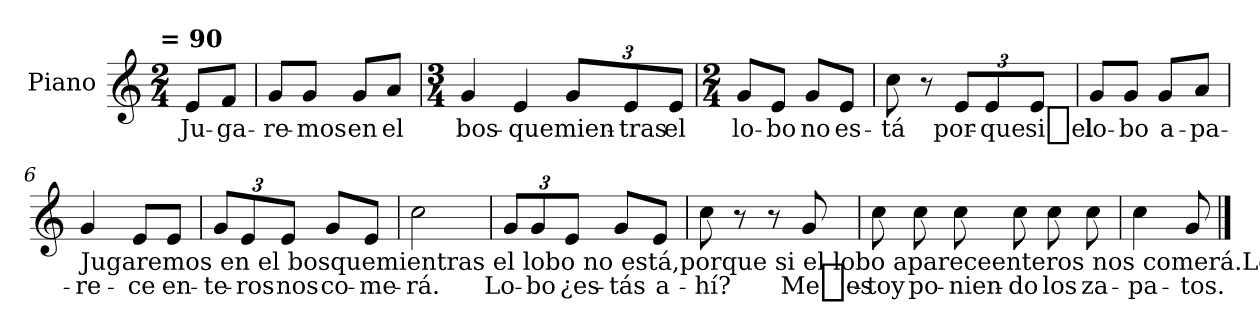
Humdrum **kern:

**kern	**text
*part1	*part1
*staff1	*staff1
*I"Piano	*
*I'Pno	*
*clefG2	*
*k[]	*
!!LO:TX:omd:t= = 90
*M2/4	*
*MM90	*
=	=
8e/L	Ju-
8f/J	-ga-
=1	=1
8g/L	-re-
8g/J	-mos
8g/L	en
8a/J	el
=2	=2
*M3/4	*
4g/	bos-
4e/	-que
*Xbrackettup	*
12g/L	mien-
12e/	-tras
12e/J	el
=3	=3
*M2/4	*
8g/L	lo-
8e/J	-bo
8g/L	no
8e/J	es-
=4	=4
8cc\	-tá
8r	.
12e/L	por-
12e/	-que
12e/J	si_el
=5	=5
8g/L	lo-
8g/J	-bo
8g/L	a-
8a/J	-pa-
!!LO:LB:g=z
=6	=6
!LO:TX:b:t=Jugaremos en el bosquemientras el lobo no está,porque si el lobo apareceenteros nos comerá.Lobo, ¿estás allí?Me estoy poniendo los calcetines.	!
4g/	-re-
8e/L	-ce
8e/J	en-
=7	=7
12g/L	-te-
12e/	-ros
12e/J	nos
8g/L	co-
8e/J	-me-
=8	=8
2cc\	-rá.
=9	=9
12g/L	Lo-
12g/	-bo
12e/J	¿es-
8g/L	-tás
8e/J	a-
=10	=10
8cc\	-hí?
8r	.
8r	.
8g/	Me_es-
=11	=11
8cc\	-toy
8cc\	po-
8cc\	-nien-
8cc\	-do
8cc\	los
8cc\	za-
=12	=12
4cc\	-pa-
8g/	-tos.
==	==
*-	*-
